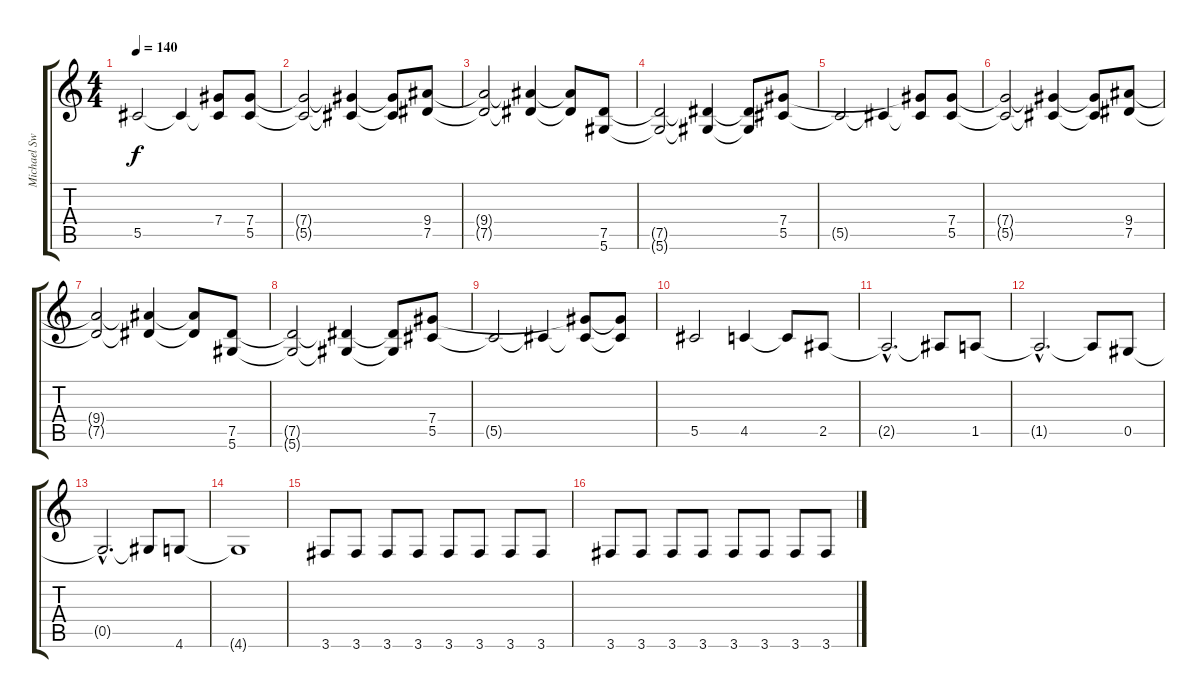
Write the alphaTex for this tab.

\track ("Michael Sweet" "Michael Sw") {instrument distortionguitar}
\staff {score tabs}
\tuning (Eb4 Bb3 Gb3 Db3 Ab2 Eb2) {hide}
\ts (4 4)
\tempo 140
\clef g2
\ks c
5.5{t}.2{dy f} 5.5{t}.4 (7.4{t} 5.5{t}).8 (7.4 5.5).8 |
(7.4{t} 5.5{t}).2 (7.4{t} 5.5{t}).4 (7.4{t} 5.5{t}).8 (9.4 7.5).8 |
(9.4{t} 7.5{t}).2 (9.4{t} 7.5{t}).4 (9.4{t} 7.5{t}).8 (7.5 5.6).8 |
(7.5{t} 5.6{t}).2 (7.5{t} 5.6{t}).4 (7.5{t} 5.6{t}).8 (7.4 5.5).8 |
5.5{t}.2 5.5{t}.4 (7.4{t} 5.5{t}).8 (7.4 5.5).8 |
(7.4{t} 5.5{t}).2 (7.4{t} 5.5{t}).4 (7.4{t} 5.5{t}).8 (9.4 7.5).8 |
(9.4{t} 7.5{t}).2 (9.4{t} 7.5{t}).4 (9.4{t} 7.5{t}).8 (7.5 5.6).8 |
(7.5{t} 5.6{t}).2 (7.5{t} 5.6{t}).4 (7.5{t} 5.6{t}).8 (7.4 5.5).8 |
5.5{t}.2 5.5{t}.4 (7.4{t} 5.5{t}).8 (7.4{t} 5.5{t}).8 |
5.5.2 4.5.4 4.5{t}.8 2.5.8 |
2.5{hac t}.2{d} 2.5{t}.8 1.5.8 |
1.5{hac t}.2{d} 1.5{t}.8 0.5.8 |
0.5{hac t}.2{d} 0.5{t}.8 4.6.8 |
4.6{t}.1 |
3.6.8 3.6.8 3.6.8 3.6.8 3.6.8 3.6.8 3.6.8 3.6.8 |
3.6.8 3.6.8 3.6.8 3.6.8 3.6.8 3.6.8 3.6.8 3.6.8
